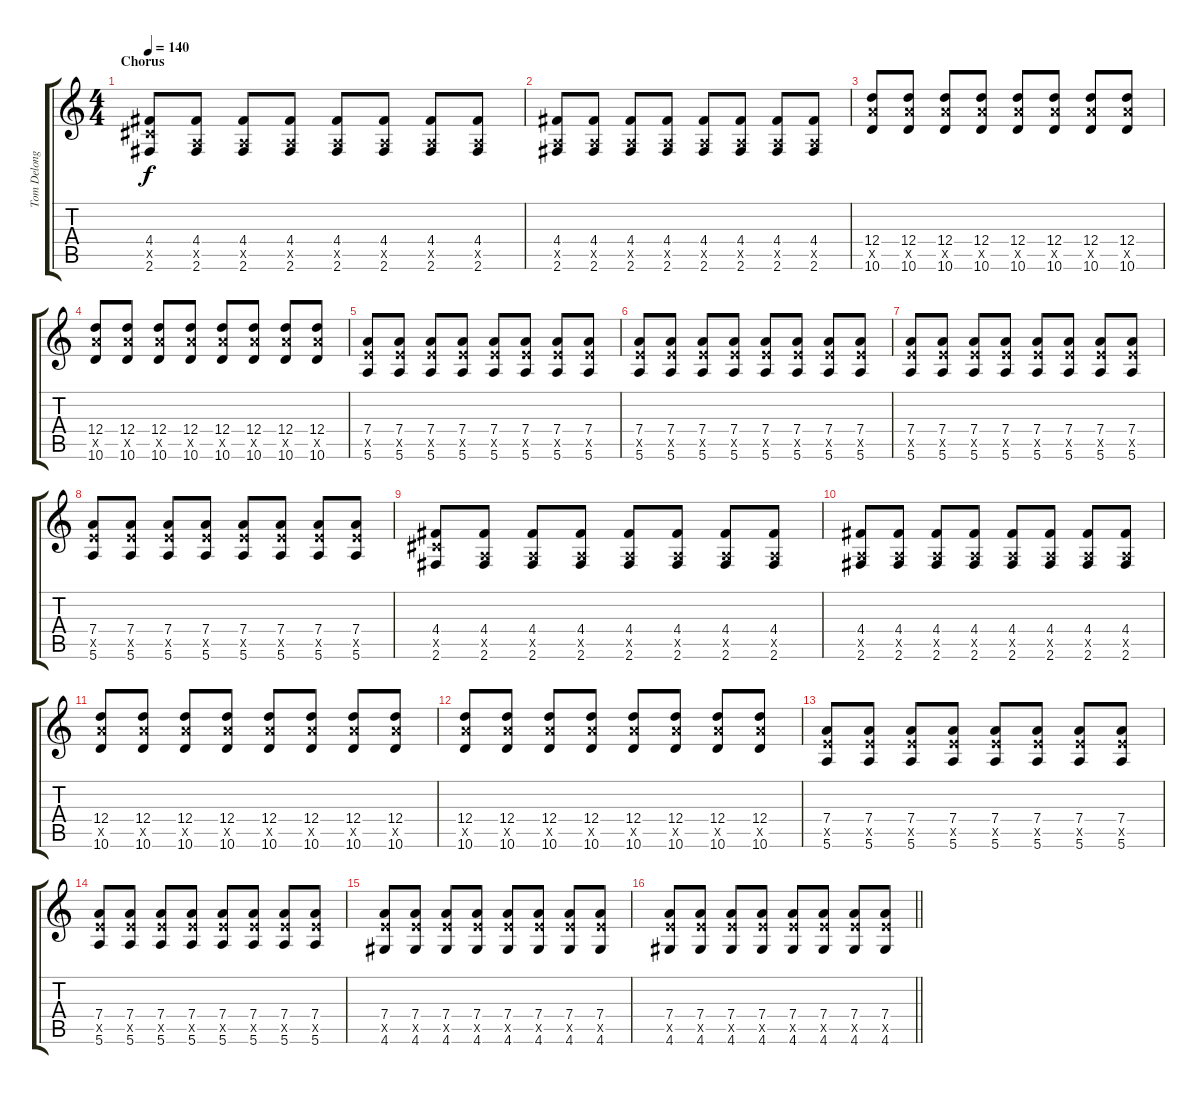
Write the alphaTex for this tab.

\track ("Tom Delonge" "Tom Delong") {instrument acousticguitarsteel}
\staff {score tabs}
\tuning (E4 B3 G3 D3 A2 E2) {hide}
\ts (4 4)
\section ("" "Chorus")
\tempo 140
\clef g2
\ks c
(4.4 4.5{x} 2.6).8{dy f} (4.4 0.5{x} 2.6).8 (4.4 0.5{x} 2.6).8 (4.4 0.5{x} 2.6).8 (4.4 0.5{x} 2.6).8 (4.4 0.5{x} 2.6).8 (4.4 0.5{x} 2.6).8 (4.4 0.5{x} 2.6).8 |
(4.4 0.5{x} 2.6).8 (4.4 0.5{x} 2.6).8 (4.4 0.5{x} 2.6).8 (4.4 0.5{x} 2.6).8 (4.4 0.5{x} 2.6).8 (4.4 0.5{x} 2.6).8 (4.4 0.5{x} 2.6).8 (4.4 0.5{x} 2.6).8 |
(12.4 12.5{x} 10.6).8 (12.4 12.5{x} 10.6).8 (12.4 12.5{x} 10.6).8 (12.4 12.5{x} 10.6).8 (12.4 12.5{x} 10.6).8 (12.4 12.5{x} 10.6).8 (12.4 12.5{x} 10.6).8 (12.4 12.5{x} 10.6).8 |
(12.4 12.5{x} 10.6).8 (12.4 12.5{x} 10.6).8 (12.4 12.5{x} 10.6).8 (12.4 12.5{x} 10.6).8 (12.4 12.5{x} 10.6).8 (12.4 12.5{x} 10.6).8 (12.4 12.5{x} 10.6).8 (12.4 12.5{x} 10.6).8 |
(7.4 7.5{x} 5.6).8 (7.4 7.5{x} 5.6).8 (7.4 7.5{x} 5.6).8 (7.4 7.5{x} 5.6).8 (7.4 7.5{x} 5.6).8 (7.4 7.5{x} 5.6).8 (7.4 7.5{x} 5.6).8 (7.4 7.5{x} 5.6).8 |
(7.4 7.5{x} 5.6).8 (7.4 7.5{x} 5.6).8 (7.4 7.5{x} 5.6).8 (7.4 7.5{x} 5.6).8 (7.4 7.5{x} 5.6).8 (7.4 7.5{x} 5.6).8 (7.4 7.5{x} 5.6).8 (7.4 7.5{x} 5.6).8 |
(7.4 7.5{x} 5.6).8 (7.4 7.5{x} 5.6).8 (7.4 7.5{x} 5.6).8 (7.4 7.5{x} 5.6).8 (7.4 7.5{x} 5.6).8 (7.4 7.5{x} 5.6).8 (7.4 7.5{x} 5.6).8 (7.4 7.5{x} 5.6).8 |
(7.4 7.5{x} 5.6).8 (7.4 7.5{x} 5.6).8 (7.4 7.5{x} 5.6).8 (7.4 7.5{x} 5.6).8 (7.4 7.5{x} 5.6).8 (7.4 7.5{x} 5.6).8 (7.4 7.5{x} 5.6).8 (7.4 7.5{x} 5.6).8 |
(4.4 4.5{x} 2.6).8 (4.4 0.5{x} 2.6).8 (4.4 0.5{x} 2.6).8 (4.4 0.5{x} 2.6).8 (4.4 0.5{x} 2.6).8 (4.4 0.5{x} 2.6).8 (4.4 0.5{x} 2.6).8 (4.4 0.5{x} 2.6).8 |
(4.4 0.5{x} 2.6).8 (4.4 0.5{x} 2.6).8 (4.4 0.5{x} 2.6).8 (4.4 0.5{x} 2.6).8 (4.4 0.5{x} 2.6).8 (4.4 0.5{x} 2.6).8 (4.4 0.5{x} 2.6).8 (4.4 0.5{x} 2.6).8 |
(12.4 12.5{x} 10.6).8 (12.4 12.5{x} 10.6).8 (12.4 12.5{x} 10.6).8 (12.4 12.5{x} 10.6).8 (12.4 12.5{x} 10.6).8 (12.4 12.5{x} 10.6).8 (12.4 12.5{x} 10.6).8 (12.4 12.5{x} 10.6).8 |
(12.4 12.5{x} 10.6).8 (12.4 12.5{x} 10.6).8 (12.4 12.5{x} 10.6).8 (12.4 12.5{x} 10.6).8 (12.4 12.5{x} 10.6).8 (12.4 12.5{x} 10.6).8 (12.4 12.5{x} 10.6).8 (12.4 12.5{x} 10.6).8 |
(7.4 7.5{x} 5.6).8 (7.4 7.5{x} 5.6).8 (7.4 7.5{x} 5.6).8 (7.4 7.5{x} 5.6).8 (7.4 7.5{x} 5.6).8 (7.4 7.5{x} 5.6).8 (7.4 7.5{x} 5.6).8 (7.4 7.5{x} 5.6).8 |
(7.4 7.5{x} 5.6).8 (7.4 7.5{x} 5.6).8 (7.4 7.5{x} 5.6).8 (7.4 7.5{x} 5.6).8 (7.4 7.5{x} 5.6).8 (7.4 7.5{x} 5.6).8 (7.4 7.5{x} 5.6).8 (7.4 7.5{x} 5.6).8 |
(7.4 7.5{x} 4.6).8 (7.4 7.5{x} 4.6).8 (7.4 7.5{x} 4.6).8 (7.4 7.5{x} 4.6).8 (7.4 7.5{x} 4.6).8 (7.4 7.5{x} 4.6).8 (7.4 7.5{x} 4.6).8 (7.4 7.5{x} 4.6).8 |
\barLineRight lightlight
(7.4 7.5{x} 4.6).8 (7.4 7.5{x} 4.6).8 (7.4 7.5{x} 4.6).8 (7.4 7.5{x} 4.6).8 (7.4 7.5{x} 4.6).8 (7.4 7.5{x} 4.6).8 (7.4 7.5{x} 4.6).8 (7.4 7.5{x} 4.6).8
